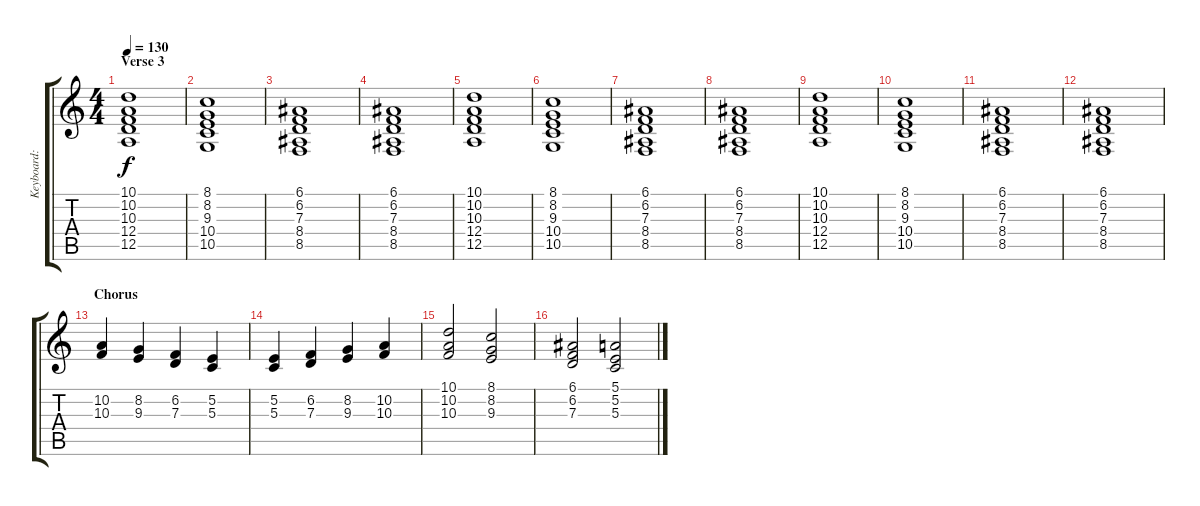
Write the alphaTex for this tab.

\track ("Keyboard: Strings" "Keyboard: ") {instrument stringensemble1}
\staff {score tabs}
\tuning (E4 B3 G3 D3 A2 E2) {hide}
\ts (4 4)
\section ("" "Verse 3")
\tempo 130
\clef g2
\ks c
(10.1 10.2 10.3 12.4 12.5).1{dy f} |
(8.1 8.2 9.3 10.4 10.5).1 |
(6.1 6.2 7.3 8.4 8.5).1 |
(6.1 6.2 7.3 8.4 8.5).1 |
(10.1 10.2 10.3 12.4 12.5).1 |
(8.1 8.2 9.3 10.4 10.5).1 |
(6.1 6.2 7.3 8.4 8.5).1 |
(6.1 6.2 7.3 8.4 8.5).1 |
(10.1 10.2 10.3 12.4 12.5).1 |
(8.1 8.2 9.3 10.4 10.5).1 |
(6.1 6.2 7.3 8.4 8.5).1 |
(6.1 6.2 7.3 8.4 8.5).1 |
\section ("" "Chorus")
(10.2 10.3).4 (8.2 9.3).4 (6.2 7.3).4 (5.2 5.3).4 |
(5.2 5.3).4 (6.2 7.3).4 (8.2 9.3).4 (10.2 10.3).4 |
(10.1 10.2 10.3).2 (8.1 8.2 9.3).2 |
(6.1 6.2 7.3).2 (5.1 5.2 5.3).2
